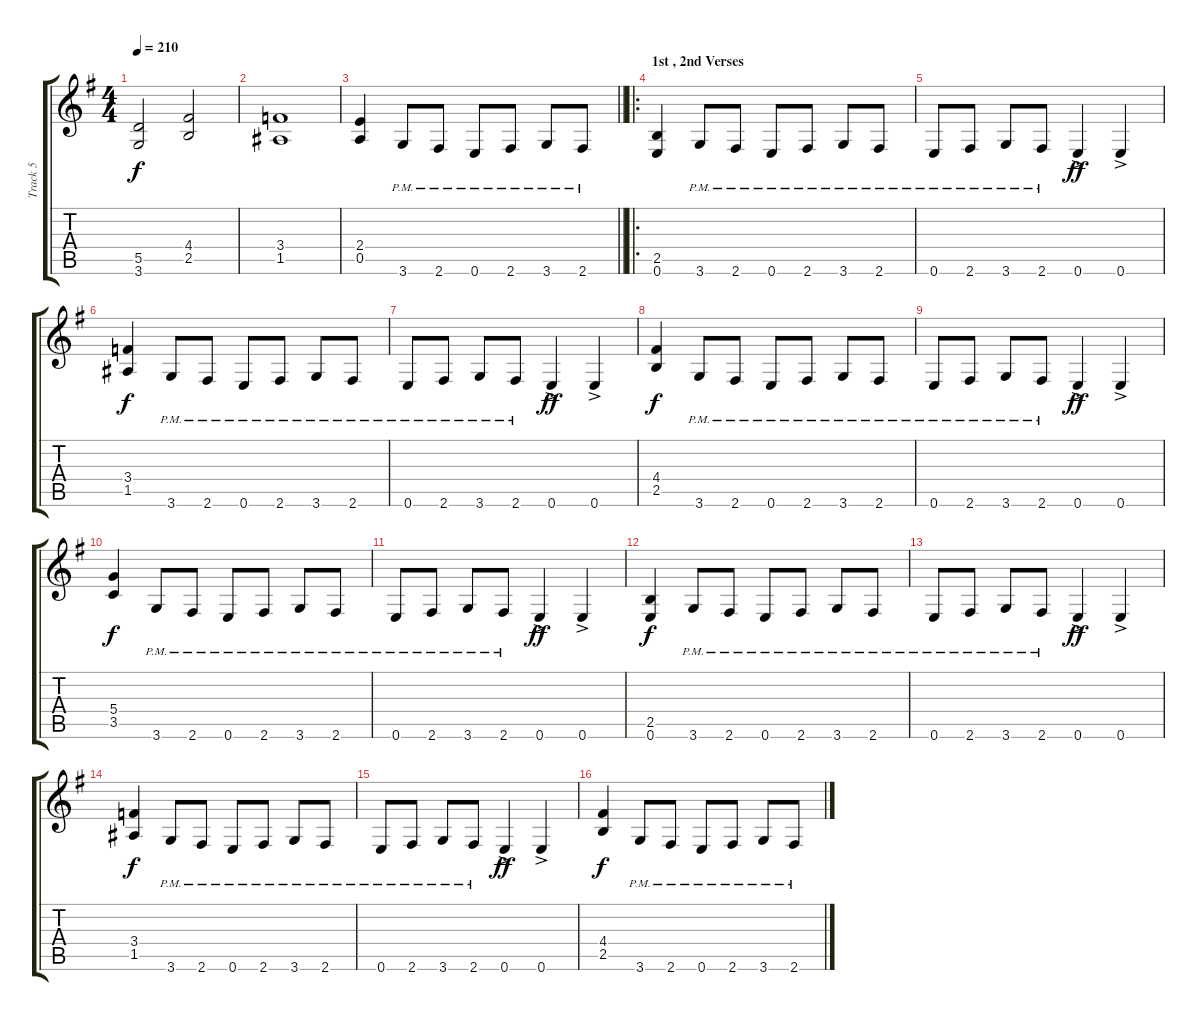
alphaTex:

\track ("Track 5" "Track 5") {instrument distortionguitar}
\staff {score tabs}
\tuning (E4 B3 G3 D3 A2 E2) {hide}
\ts (4 4)
\tempo 210
\clef g2
\ks g
(5.5 3.6).2{dy f} (4.4 2.5).2 |
(3.4 1.5).1 |
\barLineRight lightlight
(2.4 0.5).4 3.6{pm}.8 2.6{pm}.8 0.6{pm}.8 2.6{pm}.8 3.6{pm}.8 2.6{pm}.8 |
\ro
\section ("" "1st , 2nd Verses")
(2.5 0.6).4 3.6{pm}.8 2.6{pm}.8 0.6{pm}.8 2.6{pm}.8 3.6{pm}.8 2.6{pm}.8 |
0.6{pm}.8 2.6{pm}.8 3.6{pm}.8 2.6{pm}.8 0.6{ac}.4{dy ff} 0.6{ac}.4 |
(3.4 1.5).4{dy f} 3.6{pm}.8 2.6{pm}.8 0.6{pm}.8 2.6{pm}.8 3.6{pm}.8 2.6{pm}.8 |
0.6{pm}.8 2.6{pm}.8 3.6{pm}.8 2.6{pm}.8 0.6{ac}.4{dy ff} 0.6{ac}.4 |
(4.4 2.5).4{dy f} 3.6{pm}.8 2.6{pm}.8 0.6{pm}.8 2.6{pm}.8 3.6{pm}.8 2.6{pm}.8 |
0.6{pm}.8 2.6{pm}.8 3.6{pm}.8 2.6{pm}.8 0.6{ac}.4{dy ff} 0.6{ac}.4 |
(5.4 3.5).4{dy f} 3.6{pm}.8 2.6{pm}.8 0.6{pm}.8 2.6{pm}.8 3.6{pm}.8 2.6{pm}.8 |
0.6{pm}.8 2.6{pm}.8 3.6{pm}.8 2.6{pm}.8 0.6{ac}.4{dy ff} 0.6{ac}.4 |
(2.5 0.6).4{dy f} 3.6{pm}.8 2.6{pm}.8 0.6{pm}.8 2.6{pm}.8 3.6{pm}.8 2.6{pm}.8 |
0.6{pm}.8 2.6{pm}.8 3.6{pm}.8 2.6{pm}.8 0.6{ac}.4{dy ff} 0.6{ac}.4 |
(3.4 1.5).4{dy f} 3.6{pm}.8 2.6{pm}.8 0.6{pm}.8 2.6{pm}.8 3.6{pm}.8 2.6{pm}.8 |
0.6{pm}.8 2.6{pm}.8 3.6{pm}.8 2.6{pm}.8 0.6{ac}.4{dy ff} 0.6{ac}.4 |
(4.4 2.5).4{dy f} 3.6{pm}.8 2.6{pm}.8 0.6{pm}.8 2.6{pm}.8 3.6{pm}.8 2.6{pm}.8
